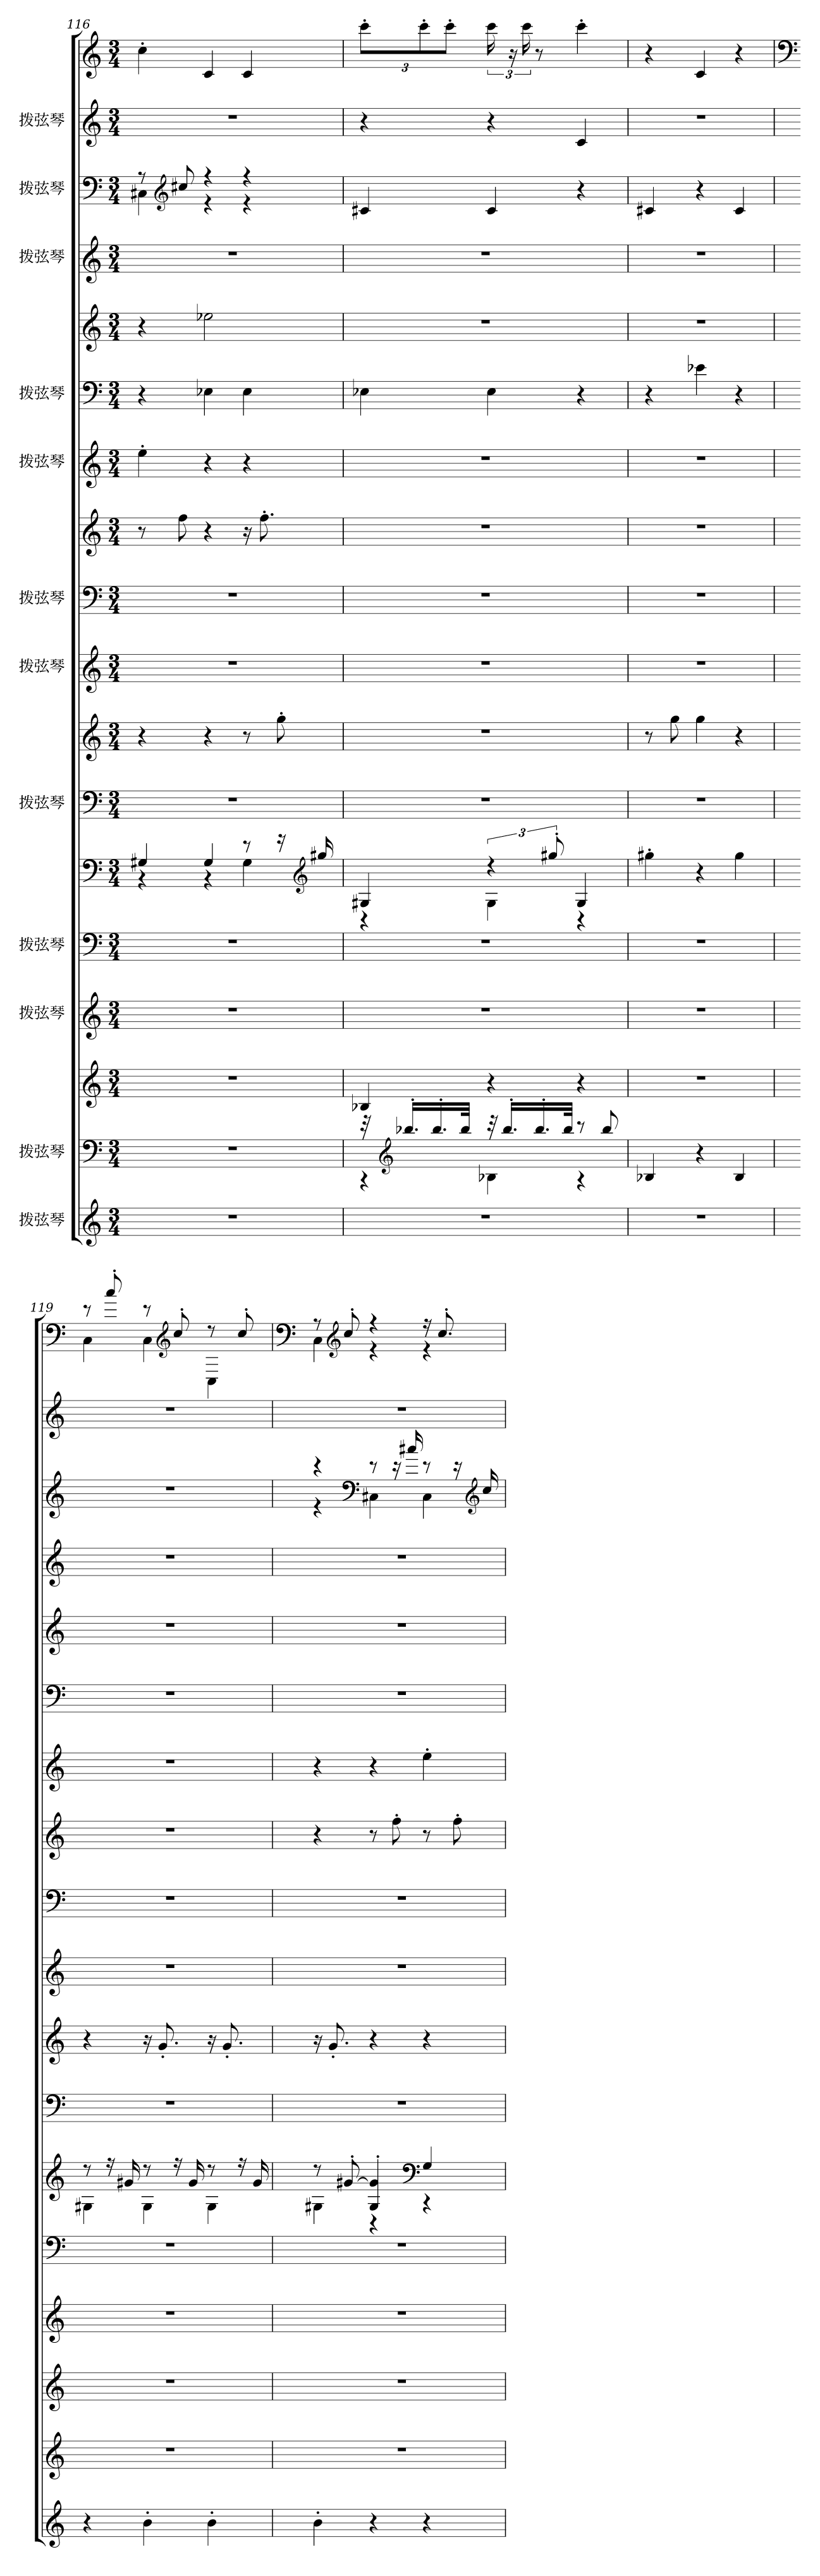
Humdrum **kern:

**kern	**kern	**kern	**kern	**kern	**kern	**kern	**kern	**kern	**kern	**kern	**kern	**kern	**kern	**kern	**kern	**kern	**kern
*part12	*part11	*part11	*part10	*part9	*part9	*part8	*part8	*part7	*part6	*part6	*part5	*part4	*part4	*part3	*part2	*part1	*part1
*staff18	*staff17	*staff16	*staff15	*staff14	*staff13	*staff12	*staff11	*staff10	*staff9	*staff8	*staff7	*staff6	*staff5	*staff4	*staff3	*staff2	*staff1
*I"拨弦琴	*I"拨弦琴	*	*I"拨弦琴	*I"拨弦琴	*	*I"拨弦琴	*	*I"拨弦琴	*I"拨弦琴	*	*I"拨弦琴	*I"拨弦琴	*	*I"拨弦琴	*I"拨弦琴	*I"拨弦琴	*
!!LO:PB:g=z
*clefG2	*clefF4	*clefG2	*clefG2	*clefF4	*clefF4	*clefF4	*clefG2	*clefG2	*clefF4	*clefG2	*clefG2	*clefF4	*clefG2	*clefG2	*clefF4	*clefG2	*clefG2
*k[]	*k[]	*k[]	*k[]	*k[]	*k[]	*k[]	*k[]	*k[]	*k[]	*k[]	*k[]	*k[]	*k[]	*k[]	*k[]	*k[]	*k[]
*M3/4	*M3/4	*M3/4	*M3/4	*M3/4	*M3/4	*M3/4	*M3/4	*M3/4	*M3/4	*M3/4	*M3/4	*M3/4	*M3/4	*M3/4	*M3/4	*M3/4	*M3/4
=116	=116	=116	=116	=116	=116	=116	=116	=116	=116	=116	=116	=116	=116	=116	=116	=116	=116
*	*	*	*	*	*^	*	*	*	*	*	*	*	*	*	*^	*	*
2.r	2.r	2.r	2.r	2.r	4G#X/	4r	2.r	4r	2.r	2.r	8r	4ee'\	4r	4r	2.r	8r	4C#X\	2.r	4cc'\
*	*	*	*	*	*	*	*	*	*	*	*	*	*	*	*	*clefG2	*	*	*
.	.	.	.	.	.	.	.	.	.	.	8ff\	.	.	.	.	8cc#X/	.	.	.
.	.	.	.	.	4G#/	4r	.	4r	.	.	4r	4r	4E-X\	2ee-X\	.	4r	4r	.	4c/
.	.	.	.	.	8r	4G#\	.	8r	.	.	16r	4r	4E-\	.	.	4r	4r	.	4c/
.	.	.	.	.	.	.	.	.	.	.	8.ff'\	.	.	.	.	.	.	.	.
.	.	.	.	.	16r	.	.	8gg'\	.	.	.	.	.	.	.	.	.	.	.
*	*	*	*	*	*clefG2	*	*	*	*	*	*	*	*	*	*	*	*	*	*
.	.	.	.	.	16gg#X/	.	.	.	.	.	.	.	.	.	.	.	.	.	.
*	*	*	*	*	*	*	*	*	*	*	*	*	*	*	*	*v	*v	*	*
=117	=117	=117	=117	=117	=117	=117	=117	=117	=117	=117	=117	=117	=117	=117	=117	=117	=117	=117
*	*^	*	*	*	*	*	*	*	*	*	*	*	*	*	*	*	*	*
*	*	*	*	*	*	*	*	*	*	*	*	*	*	*	*	*	*	*	*Xbrackettup
2.r	32r	4r	4B-X/	2.r	2.r	4G#X/	4r	2.r	2.r	2.r	2.r	2.r	2.r	4E-X\	2.r	2.r	4c#X/	4r	12ccc'\L
*	*clefG2	*	*	*	*	*	*	*	*	*	*	*	*	*	*	*	*	*	*
.	16.bb-X'/LL	.	.	.	.	.	.	.	.	.	.	.	.	.	.	.	.	.	.
.	.	.	.	.	.	.	.	.	.	.	.	.	.	.	.	.	.	.	12ccc'\
.	16.bb-'/	.	.	.	.	.	.	.	.	.	.	.	.	.	.	.	.	.	.
.	.	.	.	.	.	.	.	.	.	.	.	.	.	.	.	.	.	.	12ccc'\J
.	32bb-/JJk	.	.	.	.	.	.	.	.	.	.	.	.	.	.	.	.	.	.
*	*	*	*	*	*	*	*	*	*	*	*	*	*	*	*	*	*	*	*brackettup
.	32r	4B-X\	4r	.	.	6r	4G#\	.	.	.	.	.	.	4E-\	.	.	4c#/	4r	24ccc\
.	16.bb-'/LL	.	.	.	.	.	.	.	.	.	.	.	.	.	.	.	.	.	.
.	.	.	.	.	.	.	.	.	.	.	.	.	.	.	.	.	.	.	24r
.	.	.	.	.	.	.	.	.	.	.	.	.	.	.	.	.	.	.	24ccc\
.	16.bb-'/	.	.	.	.	.	.	.	.	.	.	.	.	.	.	.	.	.	8r
.	.	.	.	.	.	12gg#X'/	.	.	.	.	.	.	.	.	.	.	.	.	.
.	32bb-/JJk	.	.	.	.	.	.	.	.	.	.	.	.	.	.	.	.	.	.
.	8r	4r	4r	.	.	4G#/	4r	.	.	.	.	.	.	4r	.	.	4r	4c/	4ccc'\
.	8bb-/	.	.	.	.	.	.	.	.	.	.	.	.	.	.	.	.	.	.
*	*v	*v	*	*	*	*v	*v	*	*	*	*	*	*	*	*	*	*	*	*
=118	=118	=118	=118	=118	=118	=118	=118	=118	=118	=118	=118	=118	=118	=118	=118	=118	=118
2.r	4B-X/	2.r	2.r	2.r	4gg#X'\	2.r	8r	2.r	2.r	2.r	2.r	4r	2.r	2.r	4c#X/	2.r	4r
.	.	.	.	.	.	.	8gg\	.	.	.	.	.	.	.	.	.	.
.	4r	.	.	.	4r	.	4gg\	.	.	.	.	4e-X\	.	.	4r	.	4c/
.	4B-/	.	.	.	4gg#\	.	4r	.	.	.	.	4r	.	.	4c#/	.	4r
!!LO:PB:g=z
=119	=119	=119	=119	=119	=119	=119	=119	=119	=119	=119	=119	=119	=119	=119	=119	=119	=119
*	*	*	*	*	*	*	*	*	*	*	*	*	*	*	*	*	*clefF4
*	*	*	*	*	*^	*	*	*	*	*	*	*	*	*	*	*	*^
4r	2.r	2.r	2.r	2.r	8r	4G#X\	2.r	4r	2.r	2.r	2.r	2.r	2.r	2.r	2.r	2.r	2.r	8r	4C\
.	.	.	.	.	16r	.	.	.	.	.	.	.	.	.	.	.	.	8cc'/	.
.	.	.	.	.	16g#X/	.	.	.	.	.	.	.	.	.	.	.	.	.	.
4b'\	.	.	.	.	8r	4G#\	.	16r	.	.	.	.	.	.	.	.	.	8r	4C\
.	.	.	.	.	.	.	.	8.g'/	.	.	.	.	.	.	.	.	.	.	.
*	*	*	*	*	*	*	*	*	*	*	*	*	*	*	*	*	*	*clefG2	*
.	.	.	.	.	16r	.	.	.	.	.	.	.	.	.	.	.	.	8cc'/	.
.	.	.	.	.	16g#/	.	.	.	.	.	.	.	.	.	.	.	.	.	.
4b'\	.	.	.	.	8r	4G#\	.	16r	.	.	.	.	.	.	.	.	.	8r	4C\
.	.	.	.	.	.	.	.	8.g'/	.	.	.	.	.	.	.	.	.	.	.
.	.	.	.	.	16r	.	.	.	.	.	.	.	.	.	.	.	.	8cc'/	.
.	.	.	.	.	16g#/	.	.	.	.	.	.	.	.	.	.	.	.	.	.
=120	=120	=120	=120	=120	=120	=120	=120	=120	=120	=120	=120	=120	=120	=120	=120	=120	=120	=120	=120
*	*	*	*	*	*	*	*	*	*	*	*	*	*	*	*	*	*	*clefF4	*
*	*	*	*	*	*	*	*	*	*	*	*	*	*	*	*	*^	*	*	*
4b'\	2.r	2.r	2.r	2.r	8r	4G#X\	2.r	16r	2.r	2.r	4r	4r	2.r	2.r	2.r	4r	4r	2.r	8r	4C\
.	.	.	.	.	.	.	.	8.g'/	.	.	.	.	.	.	.	.	.	.	.	.
*	*	*	*	*	*	*	*	*	*	*	*	*	*	*	*	*	*	*	*clefG2	*
.	.	.	.	.	[8g#X'/	.	.	.	.	.	.	.	.	.	.	.	.	.	8cc'/	.
*	*	*	*	*	*	*	*	*	*	*	*	*	*	*	*	*clefF4	*	*	*	*
4r	.	.	.	.	4G#/' 4g#/]'	4r	.	4r	.	.	8r	4r	.	.	.	8r	4C#X\	.	4r	4r
.	.	.	.	.	.	.	.	.	.	.	8ff'\	.	.	.	.	16r	.	.	.	.
.	.	.	.	.	.	.	.	.	.	.	.	.	.	.	.	16cc#X/	.	.	.	.
*	*	*	*	*	*clefF4	*	*	*	*	*	*	*	*	*	*	*	*	*	*	*
4r	.	.	.	.	4G#/	4r	.	4r	.	.	8r	4ee'\	.	.	.	8r	4C#\	.	16r	4r
.	.	.	.	.	.	.	.	.	.	.	.	.	.	.	.	.	.	.	8.cc'/	.
.	.	.	.	.	.	.	.	.	.	.	8ff'\	.	.	.	.	16r	.	.	.	.
*	*	*	*	*	*	*	*	*	*	*	*	*	*	*	*	*clefG2	*	*	*	*
.	.	.	.	.	.	.	.	.	.	.	.	.	.	.	.	16cc#/	.	.	.	.
*	*	*	*	*	*v	*v	*	*	*	*	*	*	*	*	*	*v	*v	*	*v	*v
=	=	=	=	=	=	=	=	=	=	=	=	=	=	=	=	=	=
*-	*-	*-	*-	*-	*-	*-	*-	*-	*-	*-	*-	*-	*-	*-	*-	*-	*-
